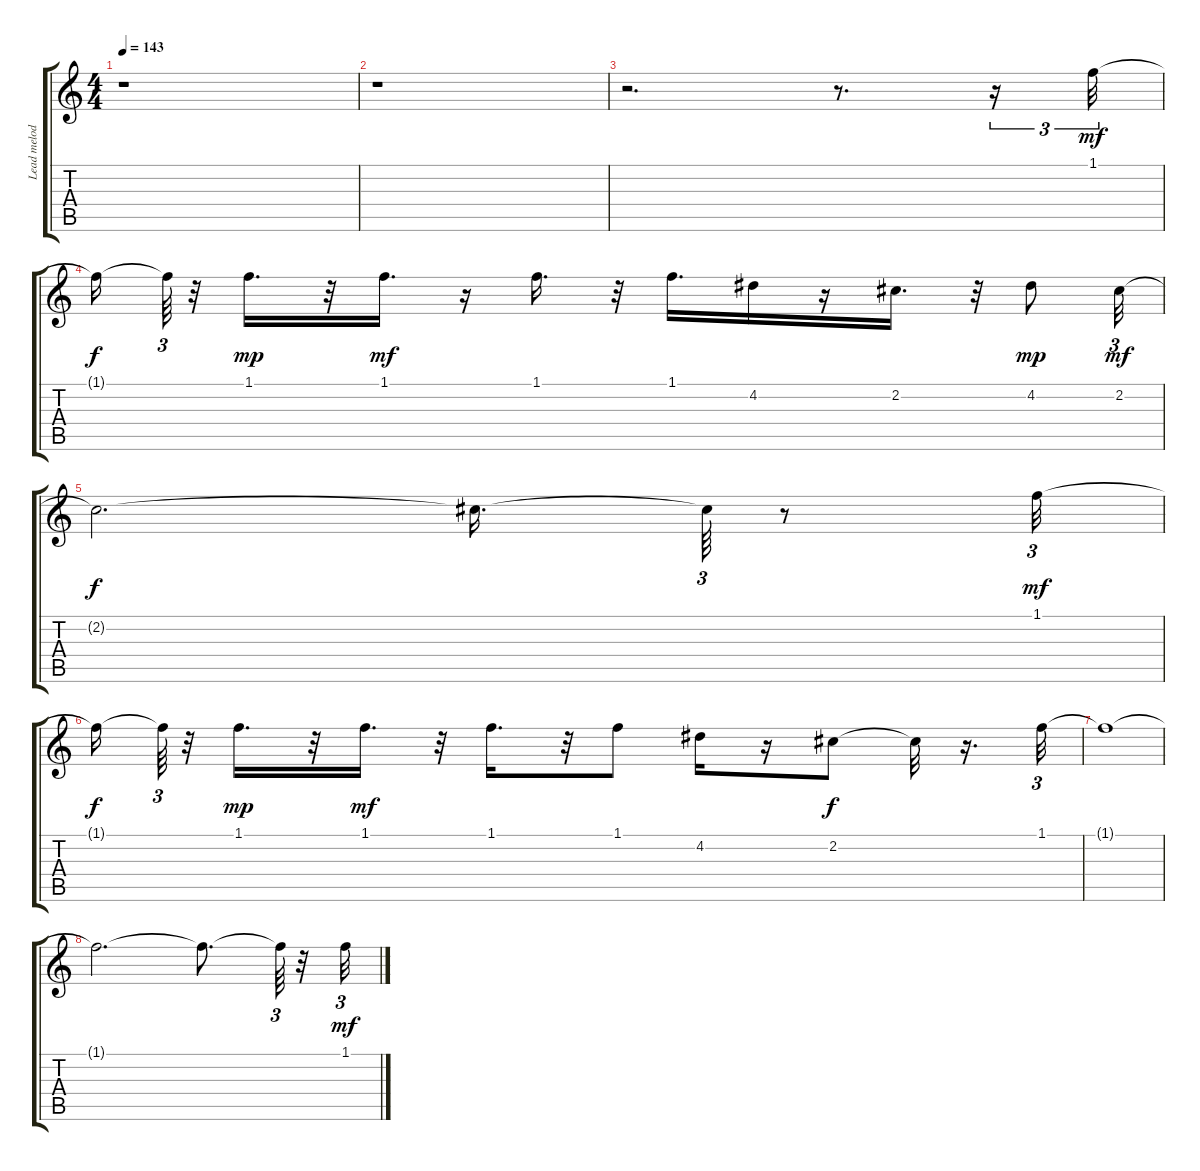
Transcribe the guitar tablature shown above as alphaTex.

\track ("Lead melody" "Lead melod") {instrument electricguitarjazz}
\staff {score tabs}
\tuning (E4 B3 G3 D3 A2 E2) {hide}
\ts (4 4)
\tempo 143
\clef g2
\ks c
r.1{dy f} |
r.1 |
r.2{d} r.8{d} r.16{tu (3 2)} 1.1.32{tu (3 2) dy mf} |
1.1{t}.16{dy f} 1.1{t}.64{tu (3 2)} r.32 1.1.16{d dy mp} r.32 1.1.16{d dy mf} r.16 1.1.16{d} r.32 1.1.16{d} 4.2.16 r.16 2.2.16{d} r.32 4.2.8{dy mp} 2.2.32{tu (3 2) dy mf} |
2.2{t}.2{d dy f} 2.2{t}.16{d} 2.2{t}.64{tu (3 2)} r.8 1.1.32{tu (3 2) dy mf} |
1.1{t}.16{dy f} 1.1{t}.64{tu (3 2)} r.32 1.1.16{d dy mp} r.32 1.1.16{d dy mf} r.32 1.1.16{d} r.32 1.1.8 4.2.16 r.16 2.2.8{dy f} 2.2{t}.32 r.16{d} 1.1.32{tu (3 2)} |
1.1{t}.1 |
1.1{t}.2{d} 1.1{t}.8{d} 1.1{t}.64{tu (3 2)} r.32 1.1.32{tu (3 2) dy mf}
